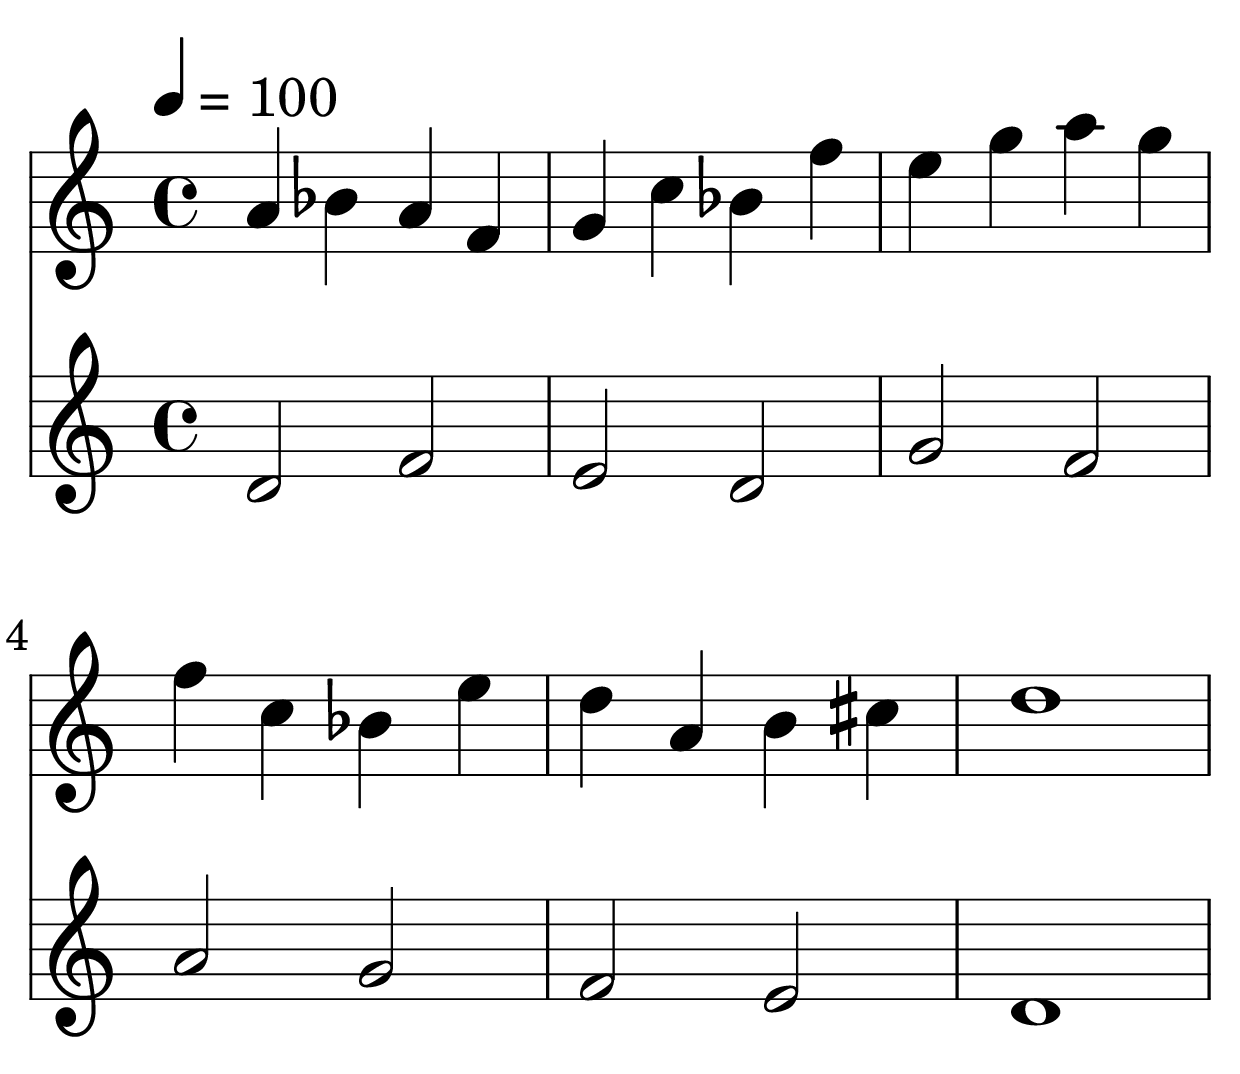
\version "2.22.2"

\include "page.ly"

global = {
  \time   4/4
  \tempo  4 = 100
}

\parallelMusic voiceUpper, voiceLower {
  a4   bes  a     f     |
  d2        f           |   % cantus firmus

  g4  c     bes   f'    |
  e2        d           |   % cantus firmus

  e4  g     a4    g     |
  g2        f           |   % cantus firmus

  f4  c     bes   e     |
  a2        g           |   % cantus firmus

  d4  a     b     cis   |
  f2        e           |   % cantus firmus

  d1                    |
  d1                    |   % cantus firmus

}

\score {
  <<
    \new Staff \with { midiInstrument = "clarinet" } {
      \global
      \clef treble
      \relative c''
      \voiceUpper
    }
    \new Staff \with { midiInstrument = "bassoon" } {
      \global
      \clef treble
      \relative c'
      \voiceLower
    }
  >>
  \layout { }
  \midi { }
}
